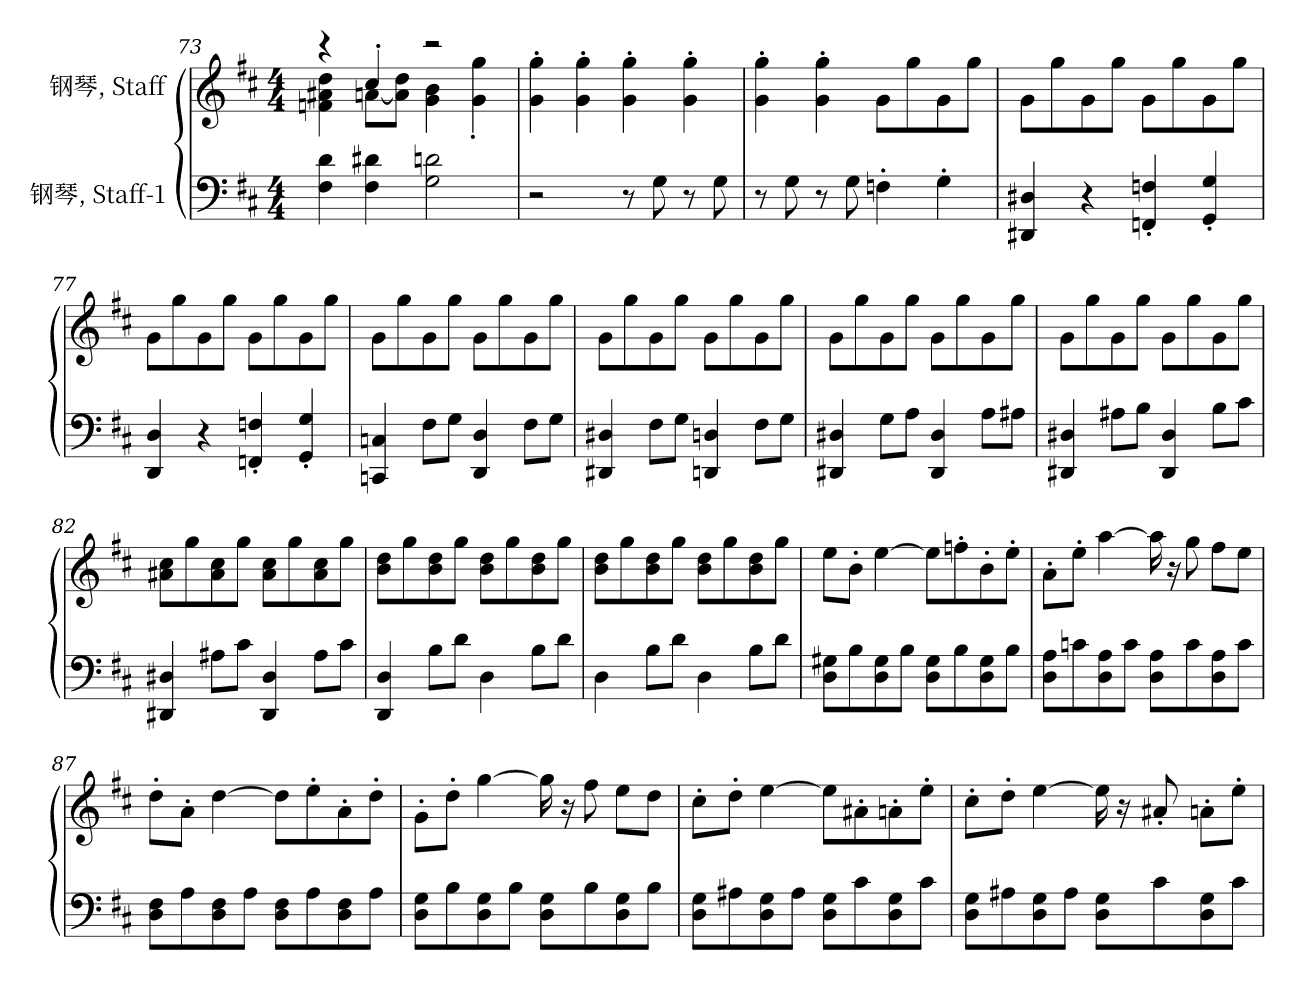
**kern	**kern
*part2	*part1
*staff2	*staff1
*I"钢琴, Staff-1	*I"钢琴, Staff
*clefF4	*clefG2
*k[f#c#]	*k[f#c#]
*M4/4	*M4/4
=73	=73
*	*^
4F#\ 4d\	4r	4fn\ 4a#X\ 4dd\
4F#\ 4d#X\	4cc#'/	[8an\L
.	.	8a\] 8dd\J
2G\ 2dn\	2r	4g\ 4b\
.	.	4g\' 4gg\'
*	*v	*v
=74	=74
2r	4g\' 4gg\'
.	4g\' 4gg\'
8r	4g\' 4gg\'
8G\	.
8r	4g\' 4gg\'
8G\	.
=75	=75
8r	4g\' 4gg\'
8G\	.
8r	4g\' 4gg\'
8G\	.
4Fn'\	8g\L
.	8gg\
4G'\	8g\
.	8gg\J
=76	=76
4DD#X/ 4D#X/	8g\L
.	8gg\
4r	8g\
.	8gg\J
4FFn/' 4Fn/'	8g\L
.	8gg\
4GG/' 4G/'	8g\
.	8gg\J
!!LO:LB:g=z
=77	=77
4DD/ 4D/	8g\L
.	8gg\
4r	8g\
.	8gg\J
4FFn/' 4Fn/'	8g\L
.	8gg\
4GG/' 4G/'	8g\
.	8gg\J
=78	=78
4CCn/ 4Cn/	8g\L
.	8gg\
8F#\L	8g\
8G\J	8gg\J
4DD/ 4D/	8g\L
.	8gg\
8F#\L	8g\
8G\J	8gg\J
=79	=79
4DD#X/ 4D#X/	8g\L
.	8gg\
8F#\L	8g\
8G\J	8gg\J
4DDn/ 4Dn/	8g\L
.	8gg\
8F#\L	8g\
8G\J	8gg\J
=80	=80
4DD#X/ 4D#X/	8g\L
.	8gg\
8G\L	8g\
8A\J	8gg\J
4DD#/ 4D#/	8g\L
.	8gg\
8A\L	8g\
8A#X\J	8gg\J
!!LO:LB:g=z
=81	=81
4DD#X/ 4D#X/	8g\L
.	8gg\
8A#X\L	8g\
8B\J	8gg\J
4DD#/ 4D#/	8g\L
.	8gg\
8B\L	8g\
8c#\J	8gg\J
=82	=82
4DD#X/ 4D#X/	8a#X\ 8cc#\L
.	8gg\
8A#X\L	8a#\ 8cc#\
8c#\J	8gg\J
4DD#/ 4D#/	8a#\ 8cc#\L
.	8gg\
8A#\L	8a#\ 8cc#\
8c#\J	8gg\J
=83	=83
4DD/ 4D/	8b\ 8dd\L
.	8gg\
8B\L	8b\ 8dd\
8d\J	8gg\J
4D\	8b\ 8dd\L
.	8gg\
8B\L	8b\ 8dd\
8d\J	8gg\J
=84	=84
4D\	8b\ 8dd\L
.	8gg\
8B\L	8b\ 8dd\
8d\J	8gg\J
4D\	8b\ 8dd\L
.	8gg\
8B\L	8b\ 8dd\
8d\J	8gg\J
!!LO:LB:g=z
=85	=85
8D\ 8G#X\L	8ee\L
8B\	8b'\J
8D\ 8G#\	[4ee\
8B\J	.
8D\ 8G#\L	8ee\L]
8B\	8ffn'\
8D\ 8G#\	8b'\
8B\J	8ee'\J
=86	=86
8D\ 8A\L	8a'\L
8cn\	8ee'\J
8D\ 8A\	[4aa\
8c\J	.
8D\ 8A\L	16aa\]
.	16r
8c\	8gg\
8D\ 8A\	8ff#\L
8c\J	8ee\J
=87	=87
8D\ 8F#\L	8dd'\L
8A\	8a'\J
8D\ 8F#\	[4dd\
8A\J	.
8D\ 8F#\L	8dd\L]
8A\	8ee'\
8D\ 8F#\	8a'\
8A\J	8dd'\J
=88	=88
8D\ 8G\L	8g'\L
8B\	8dd'\J
8D\ 8G\	[4gg\
8B\J	.
8D\ 8G\L	16gg\]
.	16r
8B\	8ff#\
8D\ 8G\	8ee\L
8B\J	8dd\J
!!LO:LB:g=z
=89	=89
8D\ 8G\L	8cc#'\L
8A#X\	8dd'\J
8D\ 8G\	[4ee\
8A#\J	.
8D\ 8G\L	8ee\L]
8c#\	8a#X'\
8D\ 8G\	8an'\
8c#\J	8ee'\J
=90	=90
8D\ 8G\L	8cc#'\L
8A#X\	8dd'\J
8D\ 8G\	[4ee\
8A#\J	.
8D\ 8G\L	16ee\]
.	16r
8c#\	8a#X'/
8D\ 8G\	8an'\L
8c#\J	8ee'\J
=	=
*-	*-
